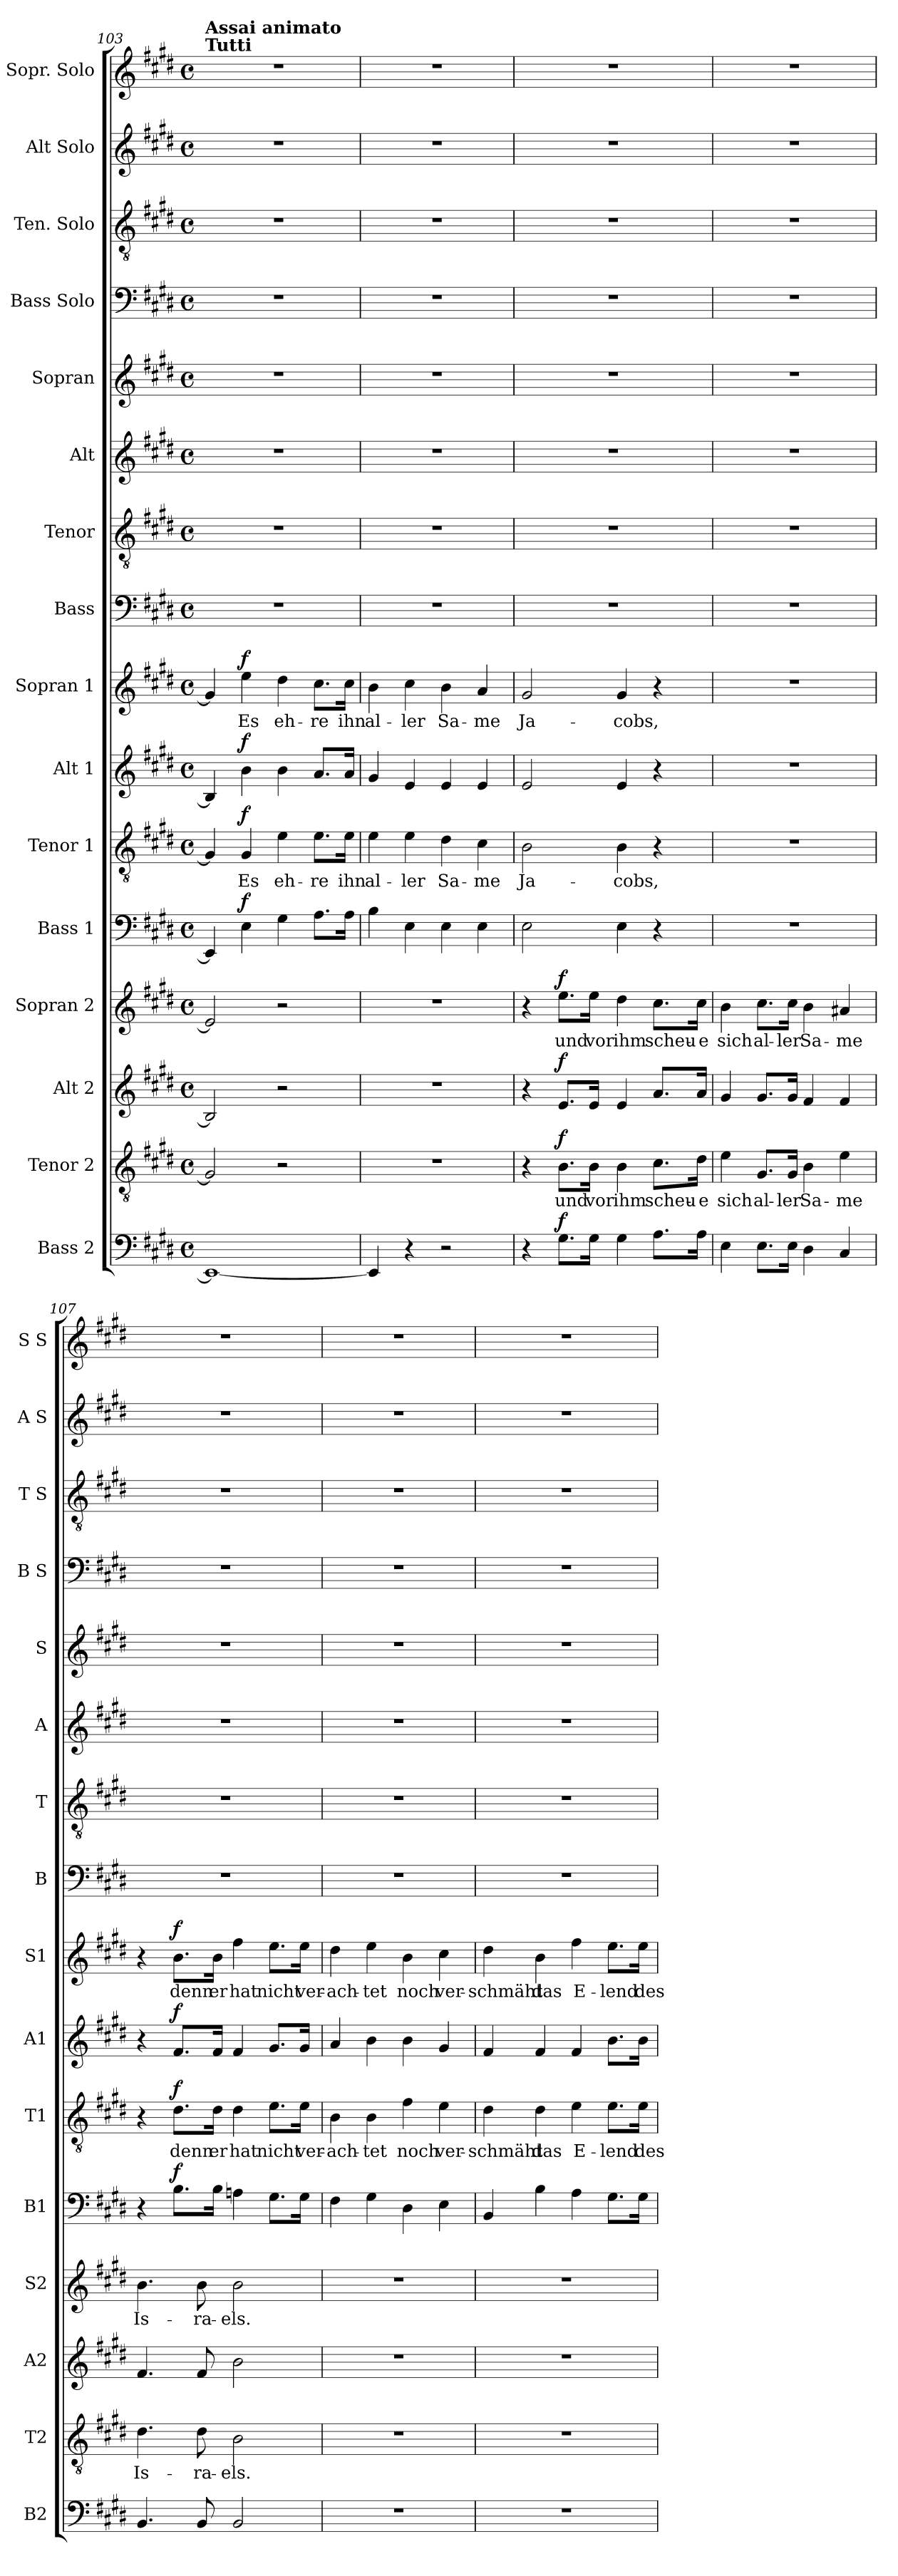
**kern	**dynam	**kern	**text	**dynam	**kern	**dynam	**kern	**text	**dynam	**kern	**dynam	**kern	**text	**dynam	**kern	**dynam	**kern	**text	**dynam	**kern	**kern	**kern	**kern	**kern	**kern	**kern	**kern
*part16	*part16	*part15	*part15	*part15	*part14	*part14	*part13	*part13	*part13	*part12	*part12	*part11	*part11	*part11	*part10	*part10	*part9	*part9	*part9	*part8	*part7	*part6	*part5	*part4	*part3	*part2	*part1
*staff16	*staff16	*staff15	*staff15	*staff15	*staff14	*staff14	*staff13	*staff13	*staff13	*staff12	*staff12	*staff11	*staff11	*staff11	*staff10	*staff10	*staff9	*staff9	*staff9	*staff8	*staff7	*staff6	*staff5	*staff4	*staff3	*staff2	*staff1
*I"Bass 2	*	*I"Tenor 2	*	*	*I"Alt 2	*	*I"Sopran 2	*	*	*I"Bass 1	*	*I"Tenor 1	*	*	*I"Alt 1	*	*I"Sopran 1	*	*	*I"Bass	*I"Tenor	*I"Alt	*I"Sopran	*I"Bass Solo	*I"Ten. Solo	*I"Alt Solo	*I"Sopr. Solo
*I'B2	*	*I'T2	*	*	*I'A2	*	*I'S2	*	*	*I'B1	*	*I'T1	*	*	*I'A1	*	*I'S1	*	*	*I'B	*I'T	*I'A	*I'S	*I'B S	*I'T S	*I'A S	*I'S S
*clefF4	*	*clefGv2	*	*	*clefG2	*	*clefG2	*	*	*clefF4	*	*clefGv2	*	*	*clefG2	*	*clefG2	*	*	*clefF4	*clefGv2	*clefG2	*clefG2	*clefF4	*clefGv2	*clefG2	*clefG2
*k[f#c#g#d#]	*	*k[f#c#g#d#]	*	*	*k[f#c#g#d#]	*	*k[f#c#g#d#]	*	*	*k[f#c#g#d#]	*	*k[f#c#g#d#]	*	*	*k[f#c#g#d#]	*	*k[f#c#g#d#]	*	*	*k[f#c#g#d#]	*k[f#c#g#d#]	*k[f#c#g#d#]	*k[f#c#g#d#]	*k[f#c#g#d#]	*k[f#c#g#d#]	*k[f#c#g#d#]	*k[f#c#g#d#]
*M4/4	*	*M4/4	*	*	*M4/4	*	*M4/4	*	*	*M4/4	*	*M4/4	*	*	*M4/4	*	*M4/4	*	*	*M4/4	*M4/4	*M4/4	*M4/4	*M4/4	*M4/4	*M4/4	*M4/4
*met(c)	*	*met(c)	*	*	*met(c)	*	*met(c)	*	*	*met(c)	*	*met(c)	*	*	*met(c)	*	*met(c)	*	*	*met(c)	*met(c)	*met(c)	*met(c)	*met(c)	*met(c)	*met(c)	*met(c)
=103	=103	=103	=103	=103	=103	=103	=103	=103	=103	=103	=103	=103	=103	=103	=103	=103	=103	=103	=103	=103	=103	=103	=103	=103	=103	=103	=103
!	!	!	!	!	!	!	!	!	!	!	!	!	!	!	!	!	!	!	!	!	!	!	!	!	!	!	!LO:TX:a:B:t=Tutti
!	!	!	!	!	!	!	!	!	!	!	!	!	!	!	!	!	!	!	!	!	!	!	!	!	!	!	!LO:TX:a:B:t=Assai animato
1EE_	.	2G#/]	.	.	2B/]	.	2e/]	.	.	4EE/]	.	4G#/]	.	.	4B/]	.	4g#/]	.	.	1r	1r	1r	1r	1r	1r	1r	1r
!	!	!	!	!	!	!	!	!	!	!	!LO:DY:a	!	!	!LO:DY:a	!	!LO:DY:a	!	!	!LO:DY:a	!	!	!	!	!	!	!	!
.	.	.	.	.	.	.	.	.	.	4E\	f	4G#/	Es	f	4b\	f	4ee\	Es	f	.	.	.	.	.	.	.	.
.	.	2r	.	.	2r	.	2r	.	.	4G#\	.	4e\	eh-	.	4b\	.	4dd#\	eh-	.	.	.	.	.	.	.	.	.
.	.	.	.	.	.	.	.	.	.	8.A\L	.	8.e\L	-re	.	8.a/L	.	8.cc#\L	-re	.	.	.	.	.	.	.	.	.
.	.	.	.	.	.	.	.	.	.	16A\Jk	.	16e\Jk	ihn	.	16a/Jk	.	16cc#\Jk	ihn	.	.	.	.	.	.	.	.	.
!!LO:PB:g=z
=104	=104	=104	=104	=104	=104	=104	=104	=104	=104	=104	=104	=104	=104	=104	=104	=104	=104	=104	=104	=104	=104	=104	=104	=104	=104	=104	=104
4EE/]	.	1r	.	.	1r	.	1r	.	.	4B\	.	4e\	al-	.	4g#/	.	4b\	al-	.	1r	1r	1r	1r	1r	1r	1r	1r
4r	.	.	.	.	.	.	.	.	.	4E\	.	4e\	-ler	.	4e/	.	4cc#\	-ler	.	.	.	.	.	.	.	.	.
2r	.	.	.	.	.	.	.	.	.	4E\	.	4d#\	Sa-	.	4e/	.	4b\	Sa-	.	.	.	.	.	.	.	.	.
.	.	.	.	.	.	.	.	.	.	4E\	.	4c#\	-me	.	4e/	.	4a/	-me	.	.	.	.	.	.	.	.	.
=105	=105	=105	=105	=105	=105	=105	=105	=105	=105	=105	=105	=105	=105	=105	=105	=105	=105	=105	=105	=105	=105	=105	=105	=105	=105	=105	=105
4r	.	4r	.	.	4r	.	4r	.	.	2E\	.	2B\	Ja-	.	2e/	.	2g#/	Ja-	.	1r	1r	1r	1r	1r	1r	1r	1r
!	!LO:DY:a	!	!	!LO:DY:a	!	!LO:DY:a	!	!	!LO:DY:a	!	!	!	!	!	!	!	!	!	!	!	!	!	!	!	!	!	!
8.G#\L	f	8.B\L	und	f	8.e/L	f	8.ee\L	und	f	.	.	.	.	.	.	.	.	.	.	.	.	.	.	.	.	.	.
16G#\Jk	.	16B\Jk	vor	.	16e/Jk	.	16ee\Jk	vor	.	.	.	.	.	.	.	.	.	.	.	.	.	.	.	.	.	.	.
4G#\	.	4B\	ihm	.	4e/	.	4dd#\	ihm	.	4E\	.	4B\	-cobs,	.	4e/	.	4g#/	-cobs,	.	.	.	.	.	.	.	.	.
8.A\L	.	8.c#\L	scheu-	.	8.a/L	.	8.cc#\L	scheu-	.	4r	.	4r	.	.	4r	.	4r	.	.	.	.	.	.	.	.	.	.
16A\Jk	.	16d#\Jk	-e	.	16a/Jk	.	16cc#\Jk	-e	.	.	.	.	.	.	.	.	.	.	.	.	.	.	.	.	.	.	.
=106	=106	=106	=106	=106	=106	=106	=106	=106	=106	=106	=106	=106	=106	=106	=106	=106	=106	=106	=106	=106	=106	=106	=106	=106	=106	=106	=106
4E\	.	4e\	sich	.	4g#/	.	4b\	sich	.	1r	.	1r	.	.	1r	.	1r	.	.	1r	1r	1r	1r	1r	1r	1r	1r
8.E\L	.	8.G#/L	al-	.	8.g#/L	.	8.cc#\L	al-	.	.	.	.	.	.	.	.	.	.	.	.	.	.	.	.	.	.	.
16E\Jk	.	16G#/Jk	-ler	.	16g#/Jk	.	16cc#\Jk	-ler	.	.	.	.	.	.	.	.	.	.	.	.	.	.	.	.	.	.	.
4D#\	.	4B\	Sa-	.	4f#/	.	4b\	Sa-	.	.	.	.	.	.	.	.	.	.	.	.	.	.	.	.	.	.	.
4C#/	.	4e\	-me	.	4f#/	.	4a#X/	-me	.	.	.	.	.	.	.	.	.	.	.	.	.	.	.	.	.	.	.
=107	=107	=107	=107	=107	=107	=107	=107	=107	=107	=107	=107	=107	=107	=107	=107	=107	=107	=107	=107	=107	=107	=107	=107	=107	=107	=107	=107
4.BB/	.	4.d#\	Is-	.	4.f#/	.	4.b\	Is-	.	4r	.	4r	.	.	4r	.	4r	.	.	1r	1r	1r	1r	1r	1r	1r	1r
!	!	!	!	!	!	!	!	!	!	!	!LO:DY:a	!	!	!LO:DY:a	!	!LO:DY:a	!	!	!LO:DY:a	!	!	!	!	!	!	!	!
.	.	.	.	.	.	.	.	.	.	8.B\L	f	8.d#\L	denn	f	8.f#/L	f	8.b\L	denn	f	.	.	.	.	.	.	.	.
8BB/	.	8d#\	-ra-	.	8f#/	.	8b\	-ra-	.	.	.	.	.	.	.	.	.	.	.	.	.	.	.	.	.	.	.
.	.	.	.	.	.	.	.	.	.	16B\Jk	.	16d#\Jk	er	.	16f#/Jk	.	16b\Jk	er	.	.	.	.	.	.	.	.	.
2BB/	.	2B\	-els.	.	2b\	.	2b\	-els.	.	4An\	.	4d#\	hat	.	4f#/	.	4ff#\	hat	.	.	.	.	.	.	.	.	.
.	.	.	.	.	.	.	.	.	.	8.G#\L	.	8.e\L	nicht	.	8.g#/L	.	8.ee\L	nicht	.	.	.	.	.	.	.	.	.
.	.	.	.	.	.	.	.	.	.	16G#\Jk	.	16e\Jk	ver-	.	16g#/Jk	.	16ee\Jk	ver-	.	.	.	.	.	.	.	.	.
!!LO:LB:g=z
=108	=108	=108	=108	=108	=108	=108	=108	=108	=108	=108	=108	=108	=108	=108	=108	=108	=108	=108	=108	=108	=108	=108	=108	=108	=108	=108	=108
1r	.	1r	.	.	1r	.	1r	.	.	4F#\	.	4B\	-ach-	.	4a/	.	4dd#\	-ach-	.	1r	1r	1r	1r	1r	1r	1r	1r
.	.	.	.	.	.	.	.	.	.	4G#\	.	4B\	-tet	.	4b\	.	4ee\	-tet	.	.	.	.	.	.	.	.	.
.	.	.	.	.	.	.	.	.	.	4D#\	.	4f#\	noch	.	4b\	.	4b\	noch	.	.	.	.	.	.	.	.	.
.	.	.	.	.	.	.	.	.	.	4E\	.	4e\	ver-	.	4g#/	.	4cc#\	ver-	.	.	.	.	.	.	.	.	.
=109	=109	=109	=109	=109	=109	=109	=109	=109	=109	=109	=109	=109	=109	=109	=109	=109	=109	=109	=109	=109	=109	=109	=109	=109	=109	=109	=109
1r	.	1r	.	.	1r	.	1r	.	.	4BB/	.	4d#\	-schmäht	.	4f#/	.	4dd#\	-schmäht	.	1r	1r	1r	1r	1r	1r	1r	1r
.	.	.	.	.	.	.	.	.	.	4B\	.	4d#\	das	.	4f#/	.	4b\	das	.	.	.	.	.	.	.	.	.
.	.	.	.	.	.	.	.	.	.	4A\	.	4e\	E-	.	4f#/	.	4ff#\	E-	.	.	.	.	.	.	.	.	.
.	.	.	.	.	.	.	.	.	.	8.G#\L	.	8.e\L	-lend	.	8.b\L	.	8.ee\L	-lend	.	.	.	.	.	.	.	.	.
.	.	.	.	.	.	.	.	.	.	16G#\Jk	.	16e\Jk	des	.	16b\Jk	.	16ee\Jk	des	.	.	.	.	.	.	.	.	.
=	=	=	=	=	=	=	=	=	=	=	=	=	=	=	=	=	=	=	=	=	=	=	=	=	=	=	=
*-	*-	*-	*-	*-	*-	*-	*-	*-	*-	*-	*-	*-	*-	*-	*-	*-	*-	*-	*-	*-	*-	*-	*-	*-	*-	*-	*-
